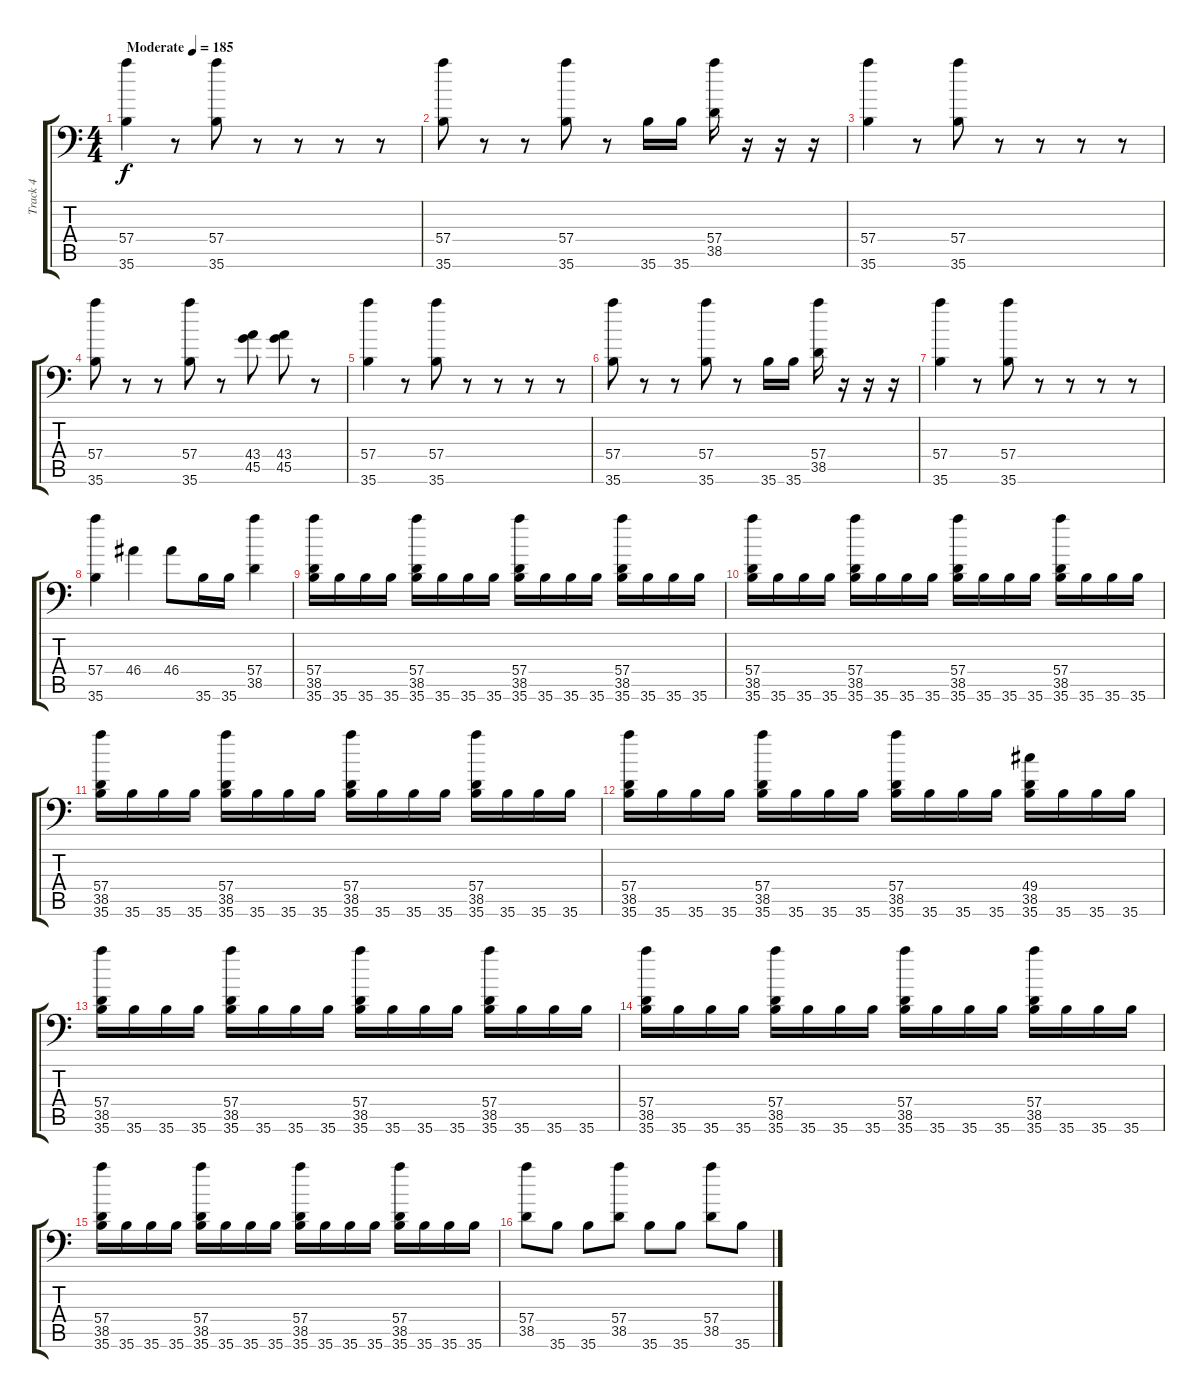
\track ("Track 4" "Track 4") {instrument acousticgrandpiano}
\staff {score tabs}
\tuning (C-1 C-1 C-1 C-1 C-1 C-1) {hide}
\ts (4 4)
\tempo (185 "Moderate")
\clef f4
\ks c
(57.4 35.6).4{dy f instrument acousticgrandpiano} r.8 (57.4 35.6).8 r.8 r.8 r.8 r.8 |
(57.4 35.6).8 r.8 r.8 (57.4 35.6).8 r.8 35.6.16 35.6.16 (57.4 38.5).16 r.16 r.16 r.16 |
(57.4 35.6).4 r.8 (57.4 35.6).8 r.8 r.8 r.8 r.8 |
(57.4 35.6).8 r.8 r.8 (57.4 35.6).8 r.8 (43.4 45.5).8 (43.4 45.5).8 r.8 |
(57.4 35.6).4 r.8 (57.4 35.6).8 r.8 r.8 r.8 r.8 |
(57.4 35.6).8 r.8 r.8 (57.4 35.6).8 r.8 35.6.16 35.6.16 (57.4 38.5).16 r.16 r.16 r.16 |
(57.4 35.6).4 r.8 (57.4 35.6).8 r.8 r.8 r.8 r.8 |
(57.4 35.6).4 46.4.4 46.4.8 35.6.16 35.6.16 (57.4 38.5).4 |
(57.4 38.5 35.6).16 35.6.16 35.6.16 35.6.16 (57.4 38.5 35.6).16 35.6.16 35.6.16 35.6.16 (57.4 38.5 35.6).16 35.6.16 35.6.16 35.6.16 (57.4 38.5 35.6).16 35.6.16 35.6.16 35.6.16 |
(57.4 38.5 35.6).16 35.6.16 35.6.16 35.6.16 (57.4 38.5 35.6).16 35.6.16 35.6.16 35.6.16 (57.4 38.5 35.6).16 35.6.16 35.6.16 35.6.16 (57.4 38.5 35.6).16 35.6.16 35.6.16 35.6.16 |
(57.4 38.5 35.6).16 35.6.16 35.6.16 35.6.16 (57.4 38.5 35.6).16 35.6.16 35.6.16 35.6.16 (57.4 38.5 35.6).16 35.6.16 35.6.16 35.6.16 (57.4 38.5 35.6).16 35.6.16 35.6.16 35.6.16 |
(57.4 38.5 35.6).16 35.6.16 35.6.16 35.6.16 (57.4 38.5 35.6).16 35.6.16 35.6.16 35.6.16 (57.4 38.5 35.6).16 35.6.16 35.6.16 35.6.16 (49.4 38.5 35.6).16 35.6.16 35.6.16 35.6.16 |
(57.4 38.5 35.6).16 35.6.16 35.6.16 35.6.16 (57.4 38.5 35.6).16 35.6.16 35.6.16 35.6.16 (57.4 38.5 35.6).16 35.6.16 35.6.16 35.6.16 (57.4 38.5 35.6).16 35.6.16 35.6.16 35.6.16 |
(57.4 38.5 35.6).16 35.6.16 35.6.16 35.6.16 (57.4 38.5 35.6).16 35.6.16 35.6.16 35.6.16 (57.4 38.5 35.6).16 35.6.16 35.6.16 35.6.16 (57.4 38.5 35.6).16 35.6.16 35.6.16 35.6.16 |
(57.4 38.5 35.6).16 35.6.16 35.6.16 35.6.16 (57.4 38.5 35.6).16 35.6.16 35.6.16 35.6.16 (57.4 38.5 35.6).16 35.6.16 35.6.16 35.6.16 (57.4 38.5 35.6).16 35.6.16 35.6.16 35.6.16 |
(57.4 38.5).8 35.6.8 35.6.8 (57.4 38.5).8 35.6.8 35.6.8 (57.4 38.5).8 35.6.8
